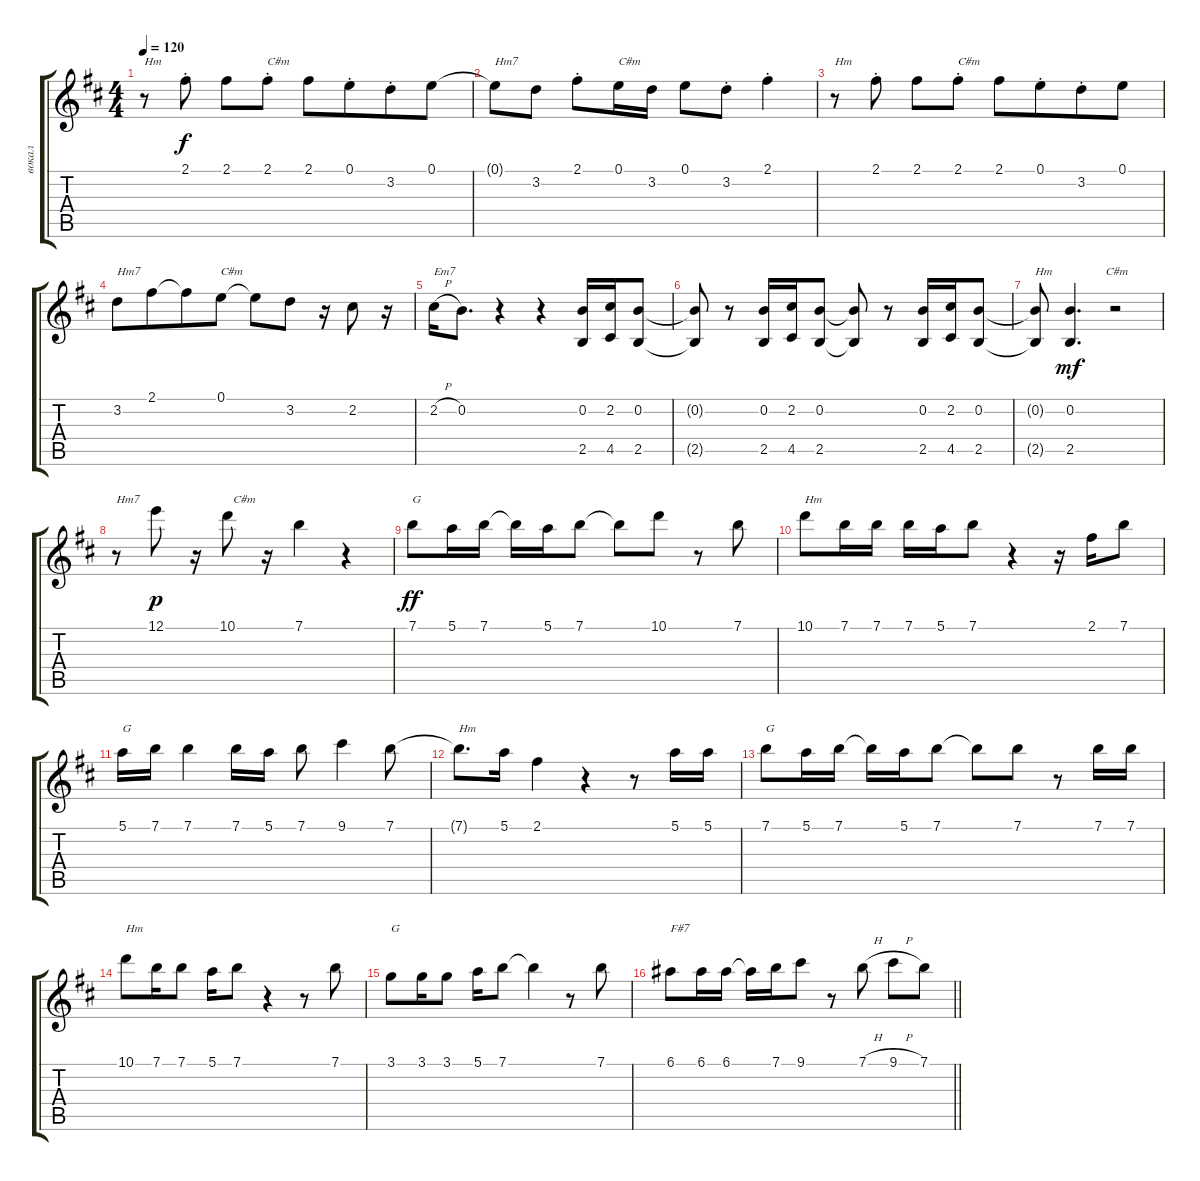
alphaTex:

\track ("вокал" "вокал") {instrument electricguitarjazz}
\staff {score tabs}
\tuning (E4 B3 G3 D3 A2 E2) {hide}
\ts (4 4)
\tempo 120
\clef g2
\ks bminor
r.8{txt "Hm" dy f} 2.1{st}.8 2.1.8 2.1{st}.8{txt "C#m"} 2.1.8 0.1{st}.8{beam merge} 3.2{st}.8 0.1.8 |
0.1{t}.8{txt "Hm7"} 3.2.8 2.1{st}.8 0.1.16{txt "C#m"} 3.2.16 0.1.8 3.2{st}.8 2.1{st}.4 |
r.8{txt "Hm"} 2.1{st}.8 2.1.8 2.1{st}.8{txt "C#m"} 2.1.8 0.1{st}.8{beam merge} 3.2{st}.8 0.1.8 |
3.2.8{txt "Hm7" beam merge} 2.1.8{beam merge} 2.1{t}.8 0.1.8{txt "C#m"} 0.1{t}.8 3.2.8 r.16{beam merge} 2.2.8 r.16 |
2.2{h}.16{txt "Em7"} 0.2.8{d} r.4 r.4 (0.2 2.5).16 (2.2 4.5).16 (0.2 2.5).8 |
(0.2{t} 2.5{t}).8 r.8 (0.2 2.5).16 (2.2 4.5).16 (0.2 2.5).8 (0.2{t} 2.5{t}).8 r.8 (0.2 2.5).16 (2.2 4.5).16 (0.2 2.5).8 |
(0.2{t} 2.5{t}).8{txt "Hm"} (0.2 2.5).4{d txt "            C#m" dy mf} r.2 |
r.8{txt "Hm7"} 12.1.8{dy p} r.16 10.1.8{txt "  C#m"} r.16 7.1.4 r.4 |
7.1.8{txt "G" dy ff} 5.1.16 7.1.16 7.1{t}.16 5.1.16 7.1.8 7.1{t}.8 10.1.8 r.8 7.1.8 |
10.1.8{txt "Hm"} 7.1.16 7.1.16 7.1.16 5.1.16 7.1.8 r.4 r.16 2.1.16 7.1.8 |
5.1.16{txt "G"} 7.1.16 7.1.4 7.1.16 5.1.16 7.1.8 9.1.4 7.1.8 |
7.1{t}.8{d txt "Hm"} 5.1.16 2.1.4 r.4 r.8 5.1.16 5.1.16 |
7.1.8{txt "G"} 5.1.16 7.1.16 7.1{t}.16 5.1.16 7.1.8 7.1{t}.8 7.1.8 r.8 7.1.16 7.1.16 |
10.1.8{txt "Hm"} 7.1.16 7.1.8 5.1.16 7.1.8 r.4 r.8 7.1.8 |
3.1.8{txt "G"} 3.1.16 3.1.8 5.1.16 7.1.8 7.1{t}.4 r.8 7.1.8 |
\barLineRight lightlight
6.1.8{txt "F#7"} 6.1.16 6.1.16 6.1{t}.16 7.1.16 9.1.8 r.8 7.1{h}.8 9.1{h}.8 7.1.8
